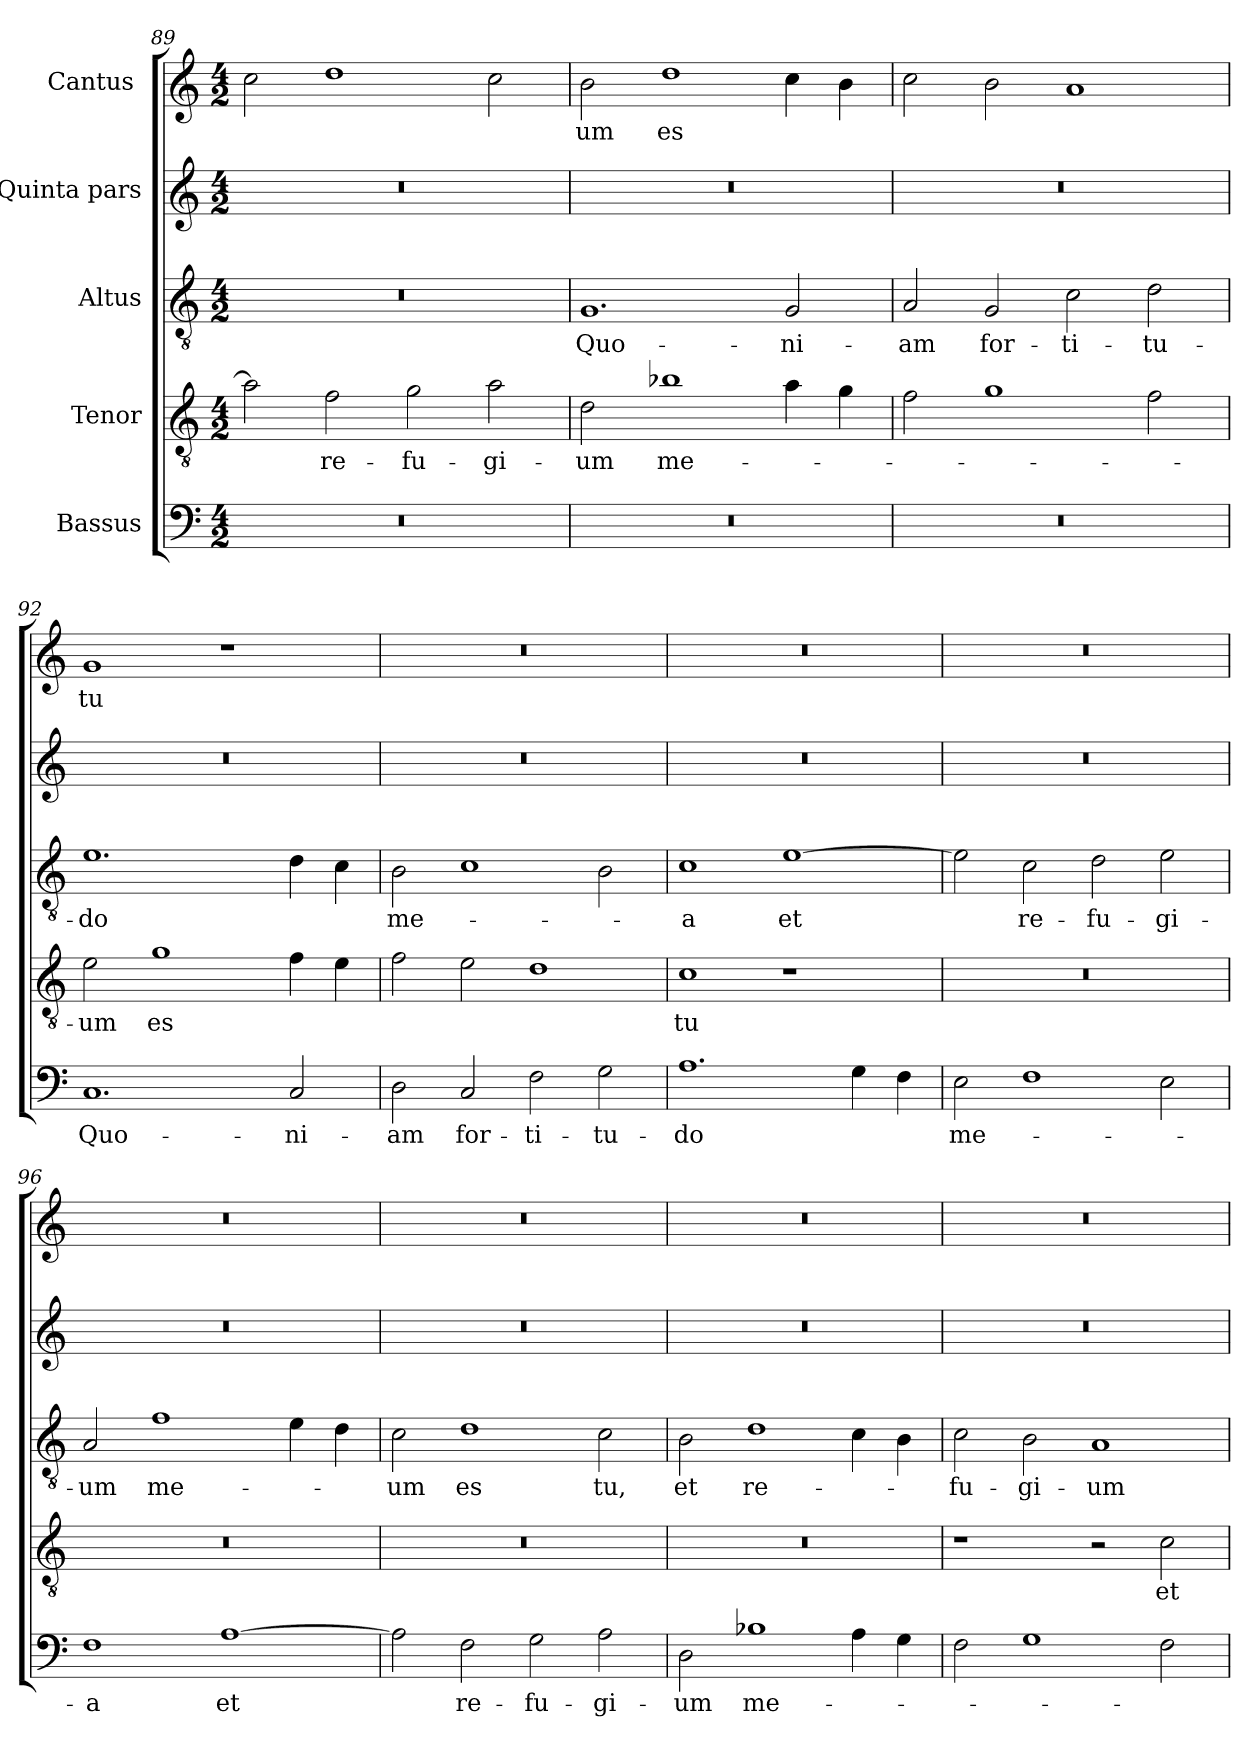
**kern	**text	**kern	**text	**kern	**text	**kern	**kern	**text
*part5	*part5	*part4	*part4	*part3	*part3	*part2	*part1	*part1
*staff5	*staff5	*staff4	*staff4	*staff3	*staff3	*staff2	*staff1	*staff1
*I"Bassus	*	*I"Tenor	*	*I"Altus	*	*I"Quinta pars	*I"Cantus 	*
*clefF4	*	*clefGv2	*	*clefGv2	*	*clefG2	*clefG2	*
*k[]	*	*k[]	*	*k[]	*	*k[]	*k[]	*
*M4/2	*	*M4/2	*	*M4/2	*	*M4/2	*M4/2	*
=89	=89	=89	=89	=89	=89	=89	=89	=89
0r	.	2a\]	.	0r	.	0r	2cc\	.
.	.	2f\	re-	.	.	.	1dd\	.
.	.	2g\	-fu-	.	.	.	.	.
.	.	2a\	-gi-	.	.	.	2cc\	.
=90	=90	=90	=90	=90	=90	=90	=90	=90
0r	.	2d\	-um	1.G/	Quo-	0r	2b\	-um
.	.	1b-X\	me-	.	.	.	1dd\	es
.	.	4a\	.	2G/	-ni-	.	4cc\	.
.	.	4g\	.	.	.	.	4b\	.
=91	=91	=91	=91	=91	=91	=91	=91	=91
0r	.	2f\	.	2A/	-am	0r	2cc\	.
.	.	1g\	.	2G/	for-	.	2b\	.
.	.	.	.	2c\	-ti-	.	1a/	.
.	.	2f\	.	2d\	-tu-	.	.	.
=92	=92	=92	=92	=92	=92	=92	=92	=92
1.C/	Quo-	2e\	-um	1.e\	-do	0r	1g/	tu
.	.	1g\	es	.	.	.	.	.
.	.	.	.	.	.	.	1r	.
2C/	-ni-	4f\	.	4d\	.	.	.	.
.	.	4e\	.	4c\	.	.	.	.
=93	=93	=93	=93	=93	=93	=93	=93	=93
2D\	-am	2f\	.	2B\	me-	0r	0r	.
2C/	for-	2e\	.	1c\	.	.	.	.
2F\	-ti-	1d\	.	.	.	.	.	.
2G\	-tu-	.	.	2B\	.	.	.	.
=94	=94	=94	=94	=94	=94	=94	=94	=94
1.A\	-do	1c\	tu	1c\	-a	0r	0r	.
.	.	1r	.	[1e\	et	.	.	.
4G\	.	.	.	.	.	.	.	.
4F\	.	.	.	.	.	.	.	.
=95	=95	=95	=95	=95	=95	=95	=95	=95
2E\	me-	0r	.	2e\]	.	0r	0r	.
1F\	.	.	.	2c\	re-	.	.	.
.	.	.	.	2d\	-fu-	.	.	.
2E\	.	.	.	2e\	-gi-	.	.	.
=96	=96	=96	=96	=96	=96	=96	=96	=96
1F\	-a	0r	.	2A/	-um	0r	0r	.
.	.	.	.	1f\	me-	.	.	.
[1A\	et	.	.	.	.	.	.	.
.	.	.	.	4e\	.	.	.	.
.	.	.	.	4d\	.	.	.	.
=97	=97	=97	=97	=97	=97	=97	=97	=97
2A\]	.	0r	.	2c\	-um	0r	0r	.
2F\	re-	.	.	1d\	es	.	.	.
2G\	-fu-	.	.	.	.	.	.	.
2A\	-gi-	.	.	2c\	tu,	.	.	.
=98	=98	=98	=98	=98	=98	=98	=98	=98
2D\	-um	0r	.	2B\	et	0r	0r	.
1B-X\	me-	.	.	1d\	re-	.	.	.
4A\	.	.	.	4c\	.	.	.	.
4G\	.	.	.	4B\	.	.	.	.
=99	=99	=99	=99	=99	=99	=99	=99	=99
2F\	.	1r	.	2c\	-fu-	0r	0r	.
1G\	.	.	.	2B\	-gi-	.	.	.
.	.	2r	.	1A/	-um	.	.	.
2F\	.	2c\	et	.	.	.	.	.
=	=	=	=	=	=	=	=	=
*-	*-	*-	*-	*-	*-	*-	*-	*-
